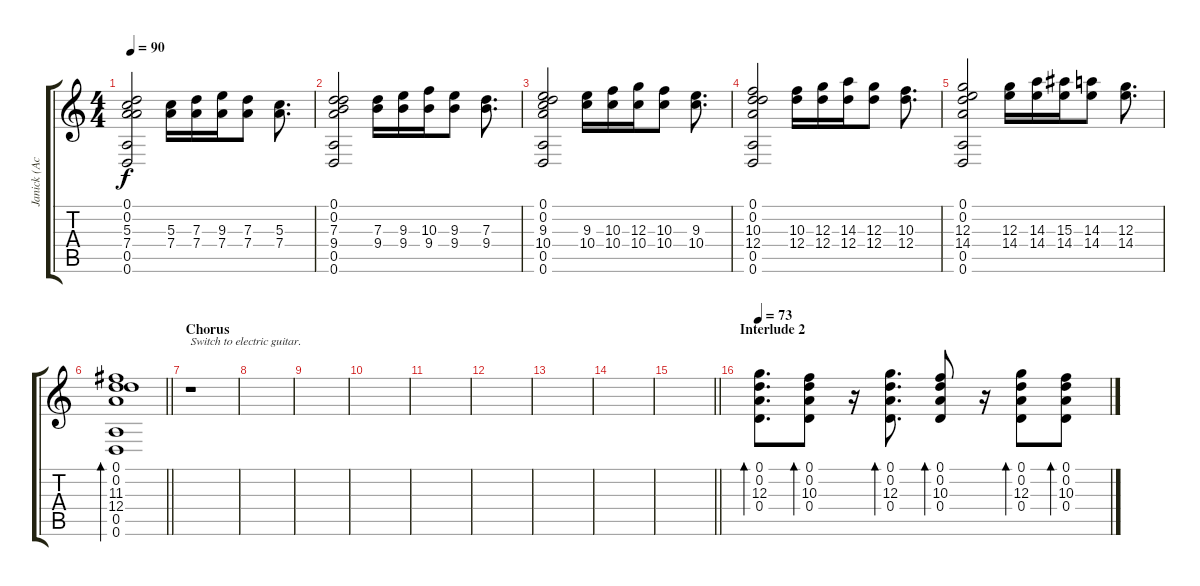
\track ("Janick (Acoustic)" "Janick (Ac") {instrument acousticguitarsteel}
\staff {score tabs}
\tuning (D4 A3 G3 D3 A2 D2) {hide}
\ts (4 4)
\tempo 90
\clef g2
\ks c
(0.1 0.2 5.3 7.4 0.5 0.6).2{dy f} (5.3 7.4).16 (7.3 7.4).16 (9.3 7.4).16 (7.3 7.4).8 (5.3 7.4).8{d} |
(0.1 0.2 7.3 9.4 0.5 0.6).2 (7.3 9.4).16 (9.3 9.4).16 (10.3 9.4).16 (9.3 9.4).8 (7.3 9.4).8{d} |
(0.1 0.2 9.3 10.4 0.5 0.6).2 (9.3 10.4).16 (10.3 10.4).16 (12.3 10.4).16 (10.3 10.4).8 (9.3 10.4).8{d} |
(0.1 0.2 10.3 12.4 0.5 0.6).2 (10.3 12.4).16 (12.3 12.4).16 (14.3 12.4).16 (12.3 12.4).8 (10.3 12.4).8{d} |
(0.1 0.2 12.3 14.4 0.5 0.6).2 (12.3 14.4).16 (14.3 14.4).16 (15.3 14.4).16 (14.3 14.4).8 (12.3 14.4).8{d} |
\barLineRight lightlight
(0.1 0.2 11.3 12.4 0.5 0.6).1{bd 120} |
\section ("" "Chorus")
r.1{txt "Switch to electric guitar."} |
|
|
|
|
|
|
|
\barLineRight lightlight
|
\section ("" "Interlude 2")
\tempo 73
(0.1 0.2 12.3 0.4).8{d bd 120} (0.1 0.2 10.3 0.4).8{bd 120} r.16 (0.1 0.2 12.3 0.4).8{d bd 120} (0.1 0.2 10.3 0.4).8{bd 120} r.16 (0.1 0.2 12.3 0.4).8{bd 120} (0.1 0.2 10.3 0.4).8{bd 120}
